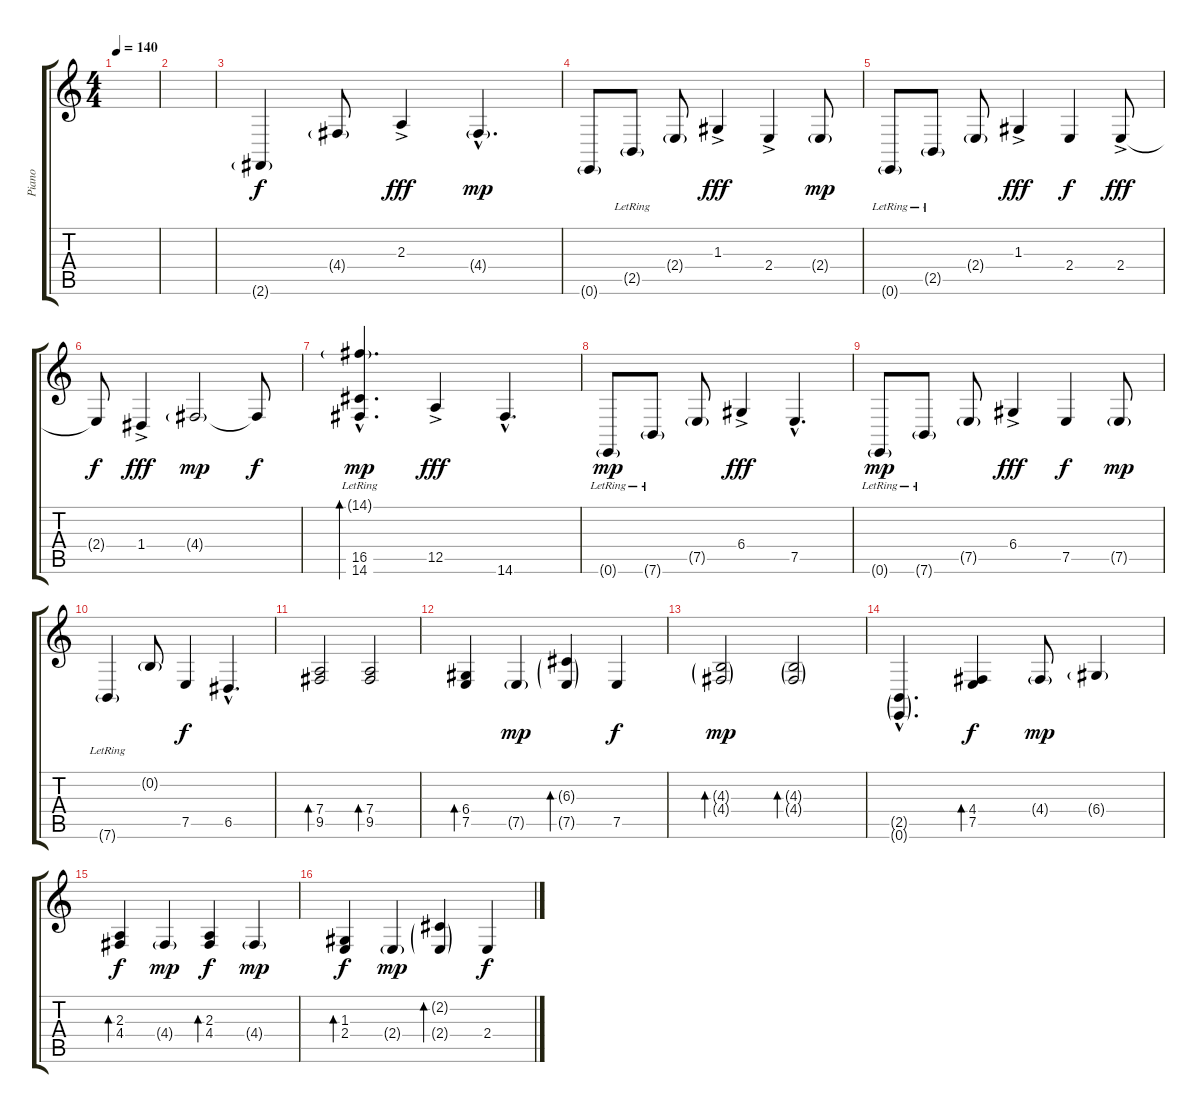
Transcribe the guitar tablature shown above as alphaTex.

\track ("Piano" "Piano") {instrument brightacousticpiano}
\staff {score tabs}
\tuning (E4 B3 G3 D3 A2 E2) {hide}
\ts (4 4)
\tempo 140
\clef g2
\ks c
|
|
2.6{g}.4 4.4{g}.8 2.3{ac}.4{dy fff} 4.4{g hac}.4{d dy mp} |
0.6{g}.8 2.5{g lr}.8 2.4{g}.8 1.3{ac}.4{dy fff} 2.4{ac}.4 2.4{g}.8{dy mp} |
0.6{g lr}.8 2.5{g lr}.8 2.4{g}.8 1.3{ac}.4{dy fff} 2.4.4{dy f} 2.4{ac}.8{dy fff} |
2.4{t}.8{dy f} 1.4{ac}.4{dy fff} 4.4{g}.2{dy mp} 4.4{t}.8{dy f} |
(14.1{g hac lr} 16.5{hac lr} 14.6{hac lr}).4{d bd 480 dy mp} 12.5{ac}.4{dy fff} 14.6{hac}.4{d} |
0.6{g lr}.8{dy mp} 7.6{g lr}.8 7.5{g}.8 6.4{ac}.4{dy fff} 7.5{hac}.4{d} |
0.6{g lr}.8{dy mp} 7.6{g lr}.8 7.5{g}.8 6.4{ac}.4{dy fff} 7.5.4{dy f} 7.5{g}.8{dy mp} |
7.6{g lr}.4{volume 11} 0.2{g}.8 7.5.4{dy f} 6.5{hac}.4{d} |
(7.4 9.5).2{bd 120} (7.4 9.5).2{bd 120} |
(6.4 7.5).4{bd 120} 7.5{g}.4{dy mp} (6.3{g} 7.5{g}).4{bd 120} 7.5.4{dy f} |
(4.3{g} 4.4{g}).2{bd 120 dy mp} (4.3{g} 4.4{g}).2{bd 120} |
(2.5{g hac} 0.6{g hac}).4{d} (4.4 7.5).4{bd 240 dy f} 4.4{g}.8{dy mp} 6.4{g}.4 |
(2.3 4.4).4{bd 240 dy f} 4.4{g}.4{dy mp} (2.3 4.4).4{bd 240 dy f} 4.4{g}.4{dy mp} |
(1.3 2.4).4{bd 120 dy f} 2.4{g}.4{dy mp} (2.2{g} 2.4{g}).4{bd 120} 2.4.4{dy f}
